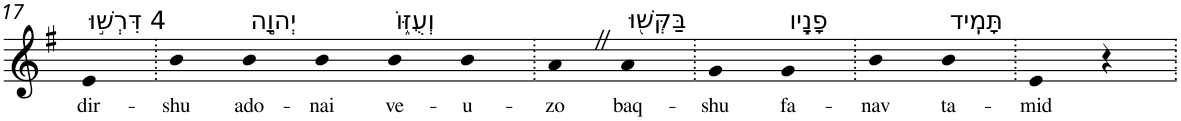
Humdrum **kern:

**kern	**text
*part1	*part1
*staff1	*staff1
*I"Piano	*
*I'Pno	*
!!LO:PB:g=z
*clefG2	*
*k[f#]	*
*G:	*
=17	=17
!LO:TX:a:t=4 דִּרְשׁ֣וּ	!
!	!LO:LY:b
4e	dir-
=18.	=18.
!	!LO:LY:b
4b	-shu
!LO:TX:a:t=יְהוָ֣ה	!
!	!LO:LY:b
4b	ado-
!	!LO:LY:b
4b	-nai
!LO:TX:a:t=וְעֻזּ֑וֹ	!
!	!LO:LY:b
4b	ve-
!	!LO:LY:b
4b	-u-
=19.	=19.
!	!LO:LY:b
4aZ	-zo
!LO:TX:a:t=בַּקְּשׁ֖וּ	!
!	!LO:LY:b
4a	baq-
=20.	=20.
!	!LO:LY:b
4g	-shu
!LO:TX:a:t=פָנָ֣יו	!
!	!LO:LY:b
4g	fa-
=21.	=21.
!	!LO:LY:b
4b	-nav
!LO:TX:a:t=תָּמִֽיד	!
!	!LO:LY:b
4b	ta-
=22.	=22.
!	!LO:LY:b
4e	-mid
4r	.
=.	=.
*-	*-
